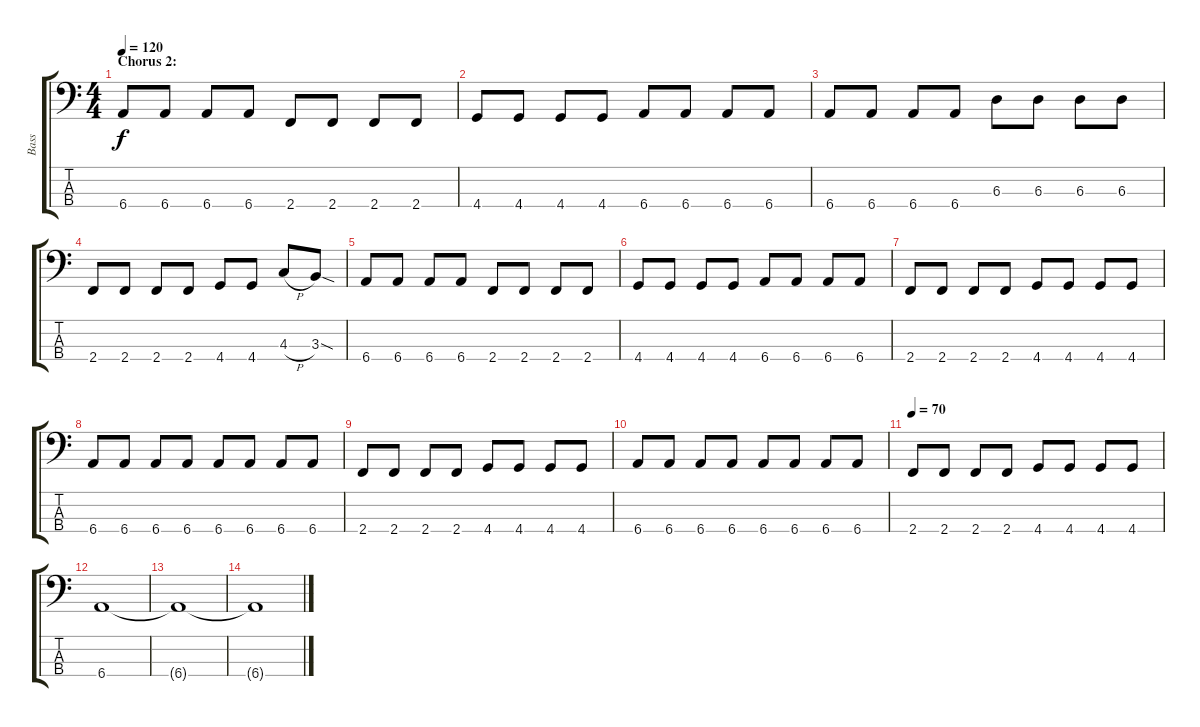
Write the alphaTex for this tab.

\track ("Bass" "Bass") {instrument electricbasspick}
\staff {score tabs}
\tuning (Gb2 Db2 Ab1 Eb1) {hide}
\ts (4 4)
\section ("" "Chorus 2:")
\tempo 120
\clef f4
\ks c
6.4.8{dy f} 6.4.8 6.4.8 6.4.8 2.4.8 2.4.8 2.4.8 2.4.8 |
4.4.8 4.4.8 4.4.8 4.4.8 6.4.8 6.4.8 6.4.8 6.4.8 |
6.4.8 6.4.8 6.4.8 6.4.8 6.3.8 6.3.8 6.3.8 6.3.8 |
2.4.8 2.4.8 2.4.8 2.4.8 4.4.8 4.4.8 4.3{h}.8 3.3{sod}.8 |
6.4.8 6.4.8 6.4.8 6.4.8 2.4.8 2.4.8 2.4.8 2.4.8 |
4.4.8 4.4.8 4.4.8 4.4.8 6.4.8 6.4.8 6.4.8 6.4.8 |
2.4.8 2.4.8 2.4.8 2.4.8 4.4.8 4.4.8 4.4.8 4.4.8 |
6.4.8 6.4.8 6.4.8 6.4.8 6.4.8 6.4.8 6.4.8 6.4.8 |
2.4.8 2.4.8 2.4.8 2.4.8 4.4.8 4.4.8 4.4.8 4.4.8 |
6.4.8 6.4.8 6.4.8 6.4.8 6.4.8 6.4.8 6.4.8 6.4.8 |
\tempo 70
2.4.8 2.4.8 2.4.8 2.4.8 4.4.8 4.4.8 4.4.8 4.4.8 |
6.4.1 |
6.4{t}.1 |
6.4{t}.1
